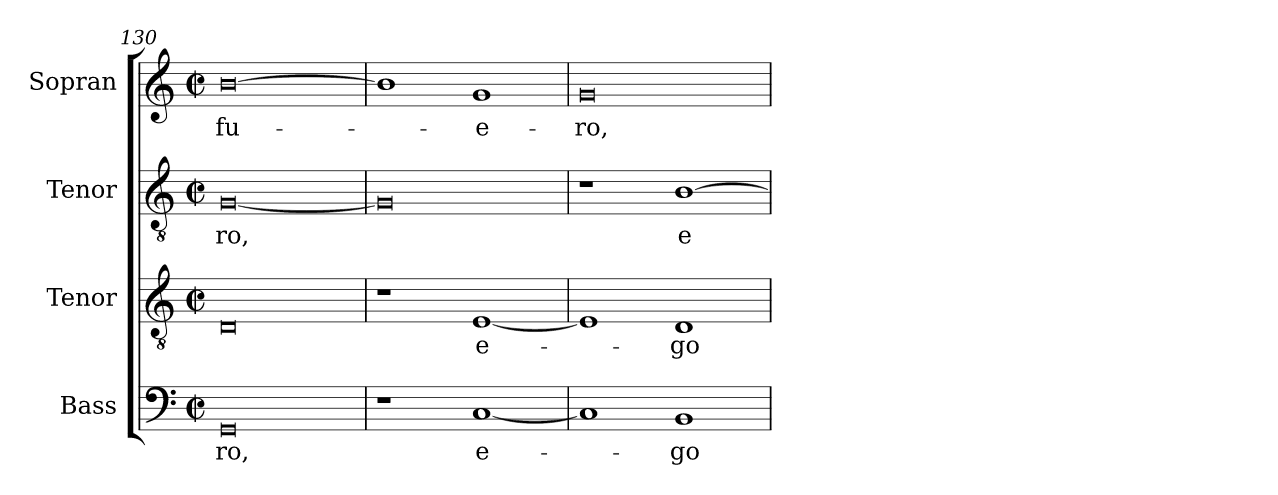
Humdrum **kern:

**kern	**text	**kern	**text	**kern	**text	**kern	**text
*part4	*part4	*part3	*part3	*part2	*part2	*part1	*part1
*staff4	*staff4	*staff3	*staff3	*staff2	*staff2	*staff1	*staff1
*I"Bass	*	*I"Tenor	*	*I"Tenor	*	*I"Sopran	*
*	*	*I'Tenor	*	*	*	*	*
*clefF4	*	*clefGv2	*	*clefGv2	*	*clefG2	*
*	*	*ITrd7c12	*	*ITrd7c12	*	*	*
*k[]	*	*k[]	*	*k[]	*	*k[]	*
*M2/2	*	*M2/2	*	*M2/2	*	*M2/2	*
*met(c|)	*	*met(c|)	*	*met(c|)	*	*met(c|)	*
=130	=130	=130	=130	=130	=130	=130	=130
!	!LO:LY:b:color=#000000	!	!	!	!	!	!
!	!	!	!	!	!LO:LY:b:color=#000000	!	!
!	!	!	!	!	!	!	!LO:LY:b:color=#000000
0GGi	-ro,	0DDi	.	[<0GGi	-ro,	[>0bi	fu-
=131	=131	=131	=131	=131	=131	=131	=131
1r	.	1r	.	0GGi]	.	1bi]	.
!	!LO:LY:b:color=#000000	!	!	!	!	!	!
!	!	!	!LO:LY:b:color=#000000	!	!	!	!
!	!	!	!	!	!	!	!LO:LY:b:color=#000000
[<1Ci	e-	[<1EEi	e-	.	.	1gi	-e-
!!LO:PB:g=z
=132	=132	=132	=132	=132	=132	=132	=132
!	!	!	!	!	!	!	!LO:LY:b:color=#000000
1Ci]	.	1EEi]	.	1r	.	0gi	-ro,
!	!LO:LY:b:color=#000000	!	!	!	!	!	!
!	!	!	!LO:LY:b:color=#000000	!	!	!	!
!	!	!	!	!	!LO:LY:b:color=#000000	!	!
1BBi	-go	1DDi	-go	[>1BBi	e-	.	.
=	=	=	=	=	=	=	=
*-	*-	*-	*-	*-	*-	*-	*-
